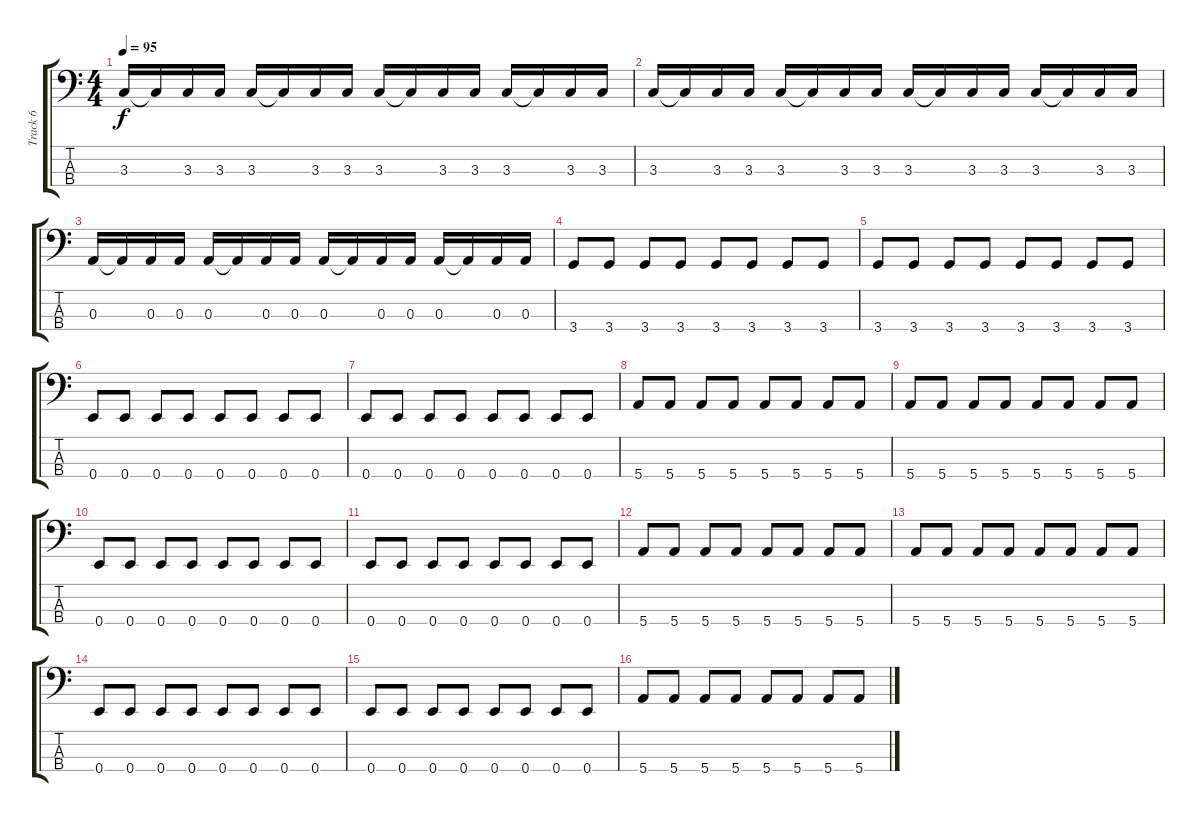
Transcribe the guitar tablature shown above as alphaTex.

\track ("Track 6" "Track 6") {instrument electricbassfinger}
\staff {score tabs}
\tuning (G2 D2 A1 E1) {hide}
\ts (4 4)
\tempo 95
\clef f4
\ks c
3.3.16{dy f} 3.3{t}.16 3.3.16 3.3.16 3.3.16 3.3{t}.16 3.3.16 3.3.16 3.3.16 3.3{t}.16 3.3.16 3.3.16 3.3.16 3.3{t}.16 3.3.16 3.3.16 |
3.3.16 3.3{t}.16 3.3.16 3.3.16 3.3.16 3.3{t}.16 3.3.16 3.3.16 3.3.16 3.3{t}.16 3.3.16 3.3.16 3.3.16 3.3{t}.16 3.3.16 3.3.16 |
0.3.16 0.3{t}.16 0.3.16 0.3.16 0.3.16 0.3{t}.16 0.3.16 0.3.16 0.3.16 0.3{t}.16 0.3.16 0.3.16 0.3.16 0.3{t}.16 0.3.16 0.3.16 |
3.4.8 3.4.8 3.4.8 3.4.8 3.4.8 3.4.8 3.4.8 3.4.8 |
3.4.8 3.4.8 3.4.8 3.4.8 3.4.8 3.4.8 3.4.8 3.4.8 |
0.4.8 0.4.8 0.4.8 0.4.8 0.4.8 0.4.8 0.4.8 0.4.8 |
0.4.8 0.4.8 0.4.8 0.4.8 0.4.8 0.4.8 0.4.8 0.4.8 |
5.4.8 5.4.8 5.4.8 5.4.8 5.4.8 5.4.8 5.4.8 5.4.8 |
5.4.8 5.4.8 5.4.8 5.4.8 5.4.8 5.4.8 5.4.8 5.4.8 |
0.4.8 0.4.8 0.4.8 0.4.8 0.4.8 0.4.8 0.4.8 0.4.8 |
0.4.8 0.4.8 0.4.8 0.4.8 0.4.8 0.4.8 0.4.8 0.4.8 |
5.4.8 5.4.8 5.4.8 5.4.8 5.4.8 5.4.8 5.4.8 5.4.8 |
5.4.8 5.4.8 5.4.8 5.4.8 5.4.8 5.4.8 5.4.8 5.4.8 |
0.4.8 0.4.8 0.4.8 0.4.8 0.4.8 0.4.8 0.4.8 0.4.8 |
0.4.8 0.4.8 0.4.8 0.4.8 0.4.8 0.4.8 0.4.8 0.4.8 |
5.4.8 5.4.8 5.4.8 5.4.8 5.4.8 5.4.8 5.4.8 5.4.8
